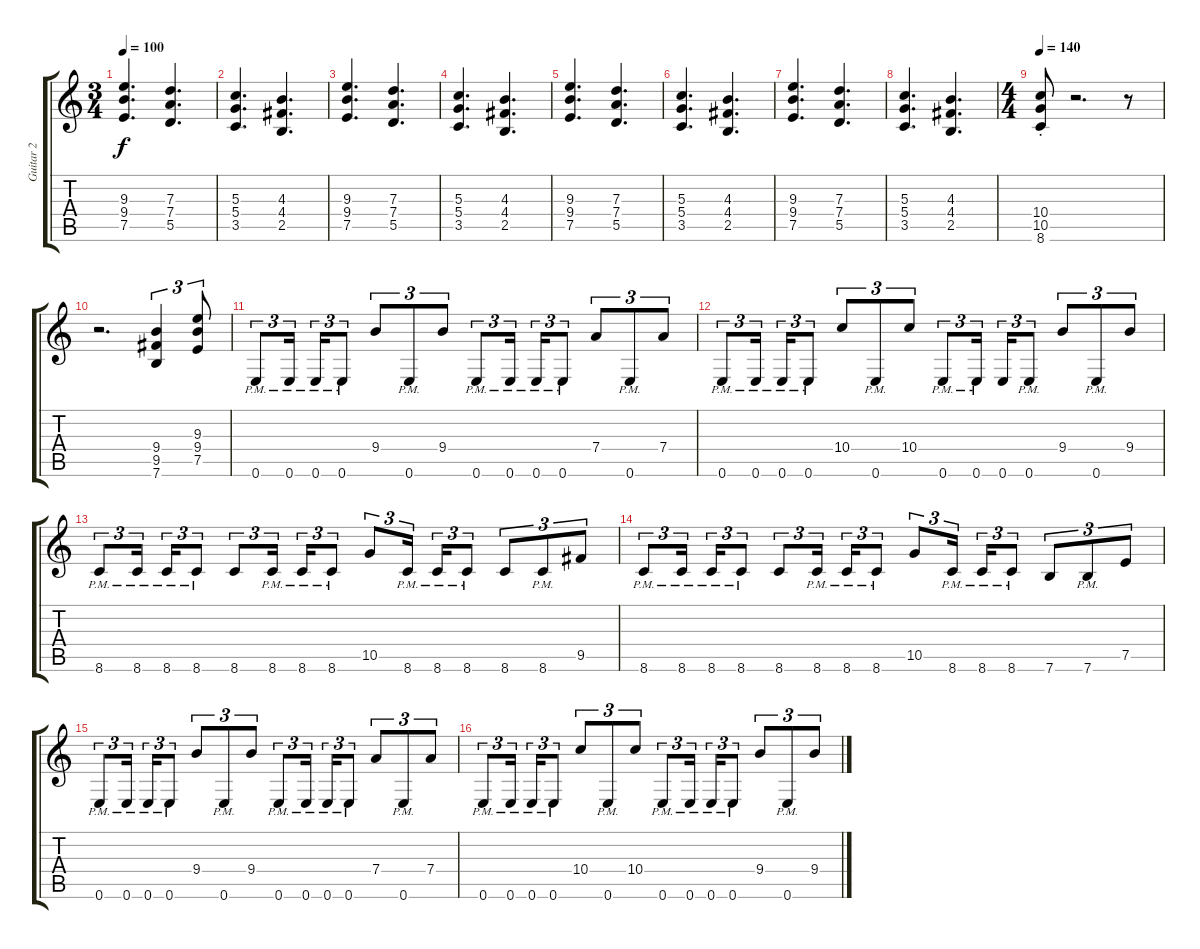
\track ("Guitar 2" "Guitar 2") {instrument distortionguitar}
\staff {score tabs}
\tuning (E4 B3 G3 D3 A2 E2) {hide}
\ts (3 4)
\tempo 100
\clef g2
\ks c
(9.3 9.4 7.5).4{d dy f} (7.3 7.4 5.5).4{d} |
(5.3 5.4 3.5).4{d} (4.3 4.4 2.5).4{d} |
(9.3 9.4 7.5).4{d} (7.3 7.4 5.5).4{d} |
(5.3 5.4 3.5).4{d} (4.3 4.4 2.5).4{d} |
(9.3 9.4 7.5).4{d} (7.3 7.4 5.5).4{d} |
(5.3 5.4 3.5).4{d} (4.3 4.4 2.5).4{d} |
(9.3 9.4 7.5).4{d} (7.3 7.4 5.5).4{d} |
(5.3 5.4 3.5).4{d} (4.3 4.4 2.5).4{d} |
\ts (4 4)
\tempo 140
(10.4{st} 10.5 8.6).8 r.2{d} r.8 |
r.2{d} (9.4 9.5 7.6).4{tu (3 2)} (9.3 9.4 7.5).8{tu (3 2)} |
0.6{pm}.8{tu (3 2)} 0.6{pm}.16{tu (3 2) beam splitsecondary} 0.6{pm}.16{tu (3 2)} 0.6{pm}.8{tu (3 2)} 9.4.8{tu (3 2)} 0.6{pm}.8{tu (3 2)} 9.4.8{tu (3 2)} 0.6{pm}.8{tu (3 2)} 0.6{pm}.16{tu (3 2) beam splitsecondary} 0.6{pm}.16{tu (3 2)} 0.6{pm}.8{tu (3 2)} 7.4.8{tu (3 2)} 0.6{pm}.8{tu (3 2)} 7.4.8{tu (3 2)} |
0.6{pm}.8{tu (3 2)} 0.6{pm}.16{tu (3 2) beam splitsecondary} 0.6{pm}.16{tu (3 2)} 0.6{pm}.8{tu (3 2)} 10.4.8{tu (3 2)} 0.6{pm}.8{tu (3 2)} 10.4.8{tu (3 2)} 0.6{pm}.8{tu (3 2)} 0.6{pm}.16{tu (3 2) beam splitsecondary} 0.6.16{tu (3 2)} 0.6{pm}.8{tu (3 2)} 9.4.8{tu (3 2)} 0.6{pm}.8{tu (3 2)} 9.4.8{tu (3 2)} |
8.6{pm}.8{tu (3 2)} 8.6{pm}.16{tu (3 2) beam splitsecondary} 8.6{pm}.16{tu (3 2)} 8.6{pm}.8{tu (3 2)} 8.6.8{tu (3 2)} 8.6{pm}.16{tu (3 2) beam splitsecondary} 8.6{pm}.16{tu (3 2)} 8.6{pm}.8{tu (3 2)} 10.5.8{tu (3 2)} 8.6{pm}.16{tu (3 2) beam splitsecondary} 8.6{pm}.16{tu (3 2)} 8.6{pm}.8{tu (3 2)} 8.6.8{tu (3 2)} 8.6{pm}.8{tu (3 2)} 9.5.8{tu (3 2)} |
8.6{pm}.8{tu (3 2)} 8.6{pm}.16{tu (3 2) beam splitsecondary} 8.6{pm}.16{tu (3 2)} 8.6{pm}.8{tu (3 2)} 8.6.8{tu (3 2)} 8.6{pm}.16{tu (3 2) beam splitsecondary} 8.6{pm}.16{tu (3 2)} 8.6{pm}.8{tu (3 2)} 10.5.8{tu (3 2)} 8.6{pm}.16{tu (3 2) beam splitsecondary} 8.6{pm}.16{tu (3 2)} 8.6{pm}.8{tu (3 2)} 7.6.8{tu (3 2)} 7.6{pm}.8{tu (3 2)} 7.5.8{tu (3 2)} |
0.6{pm}.8{tu (3 2)} 0.6{pm}.16{tu (3 2) beam splitsecondary} 0.6{pm}.16{tu (3 2)} 0.6{pm}.8{tu (3 2)} 9.4.8{tu (3 2)} 0.6{pm}.8{tu (3 2)} 9.4.8{tu (3 2)} 0.6{pm}.8{tu (3 2)} 0.6{pm}.16{tu (3 2) beam splitsecondary} 0.6{pm}.16{tu (3 2)} 0.6{pm}.8{tu (3 2)} 7.4.8{tu (3 2)} 0.6{pm}.8{tu (3 2)} 7.4.8{tu (3 2)} |
0.6{pm}.8{tu (3 2)} 0.6{pm}.16{tu (3 2) beam splitsecondary} 0.6{pm}.16{tu (3 2)} 0.6{pm}.8{tu (3 2)} 10.4.8{tu (3 2)} 0.6{pm}.8{tu (3 2)} 10.4.8{tu (3 2)} 0.6{pm}.8{tu (3 2)} 0.6{pm}.16{tu (3 2) beam splitsecondary} 0.6{pm}.16{tu (3 2)} 0.6{pm}.8{tu (3 2)} 9.4.8{tu (3 2)} 0.6{pm}.8{tu (3 2)} 9.4.8{tu (3 2)}
